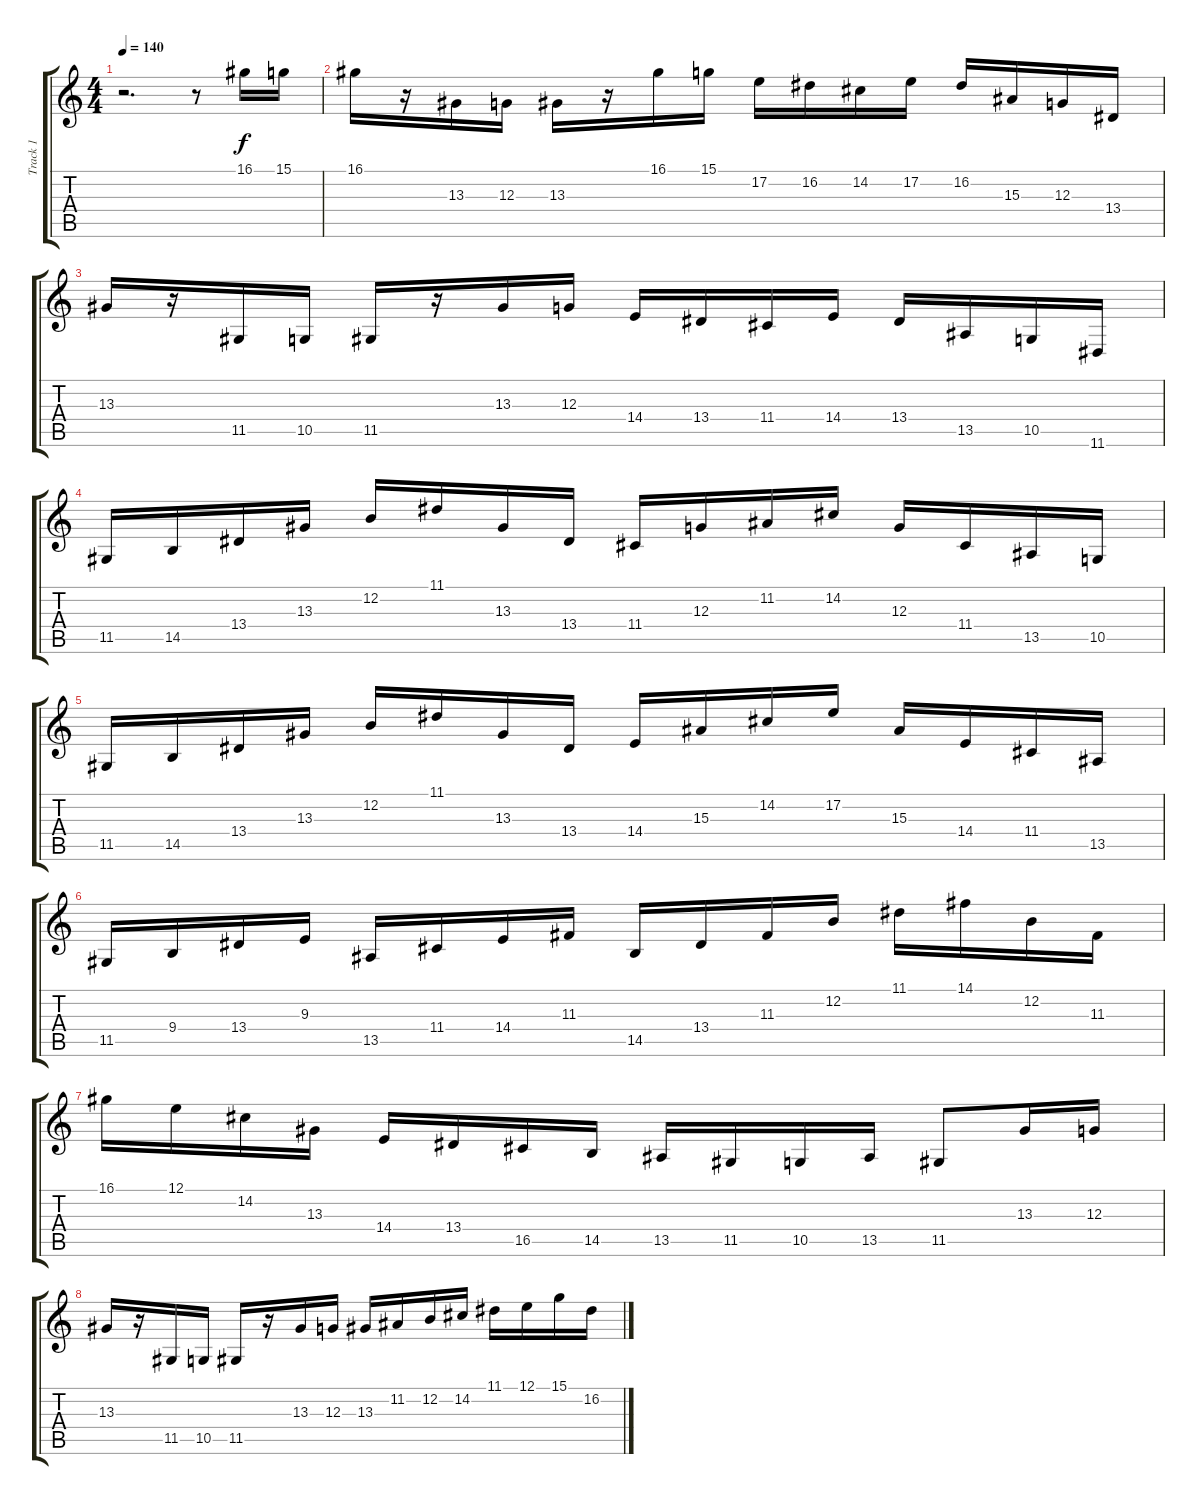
\track ("Track 1" "Track 1") {instrument brightacousticpiano}
\staff {score tabs}
\tuning (E4 B3 G3 D3 A2 E2) {hide}
\ts (4 4)
\tempo 140
\clef g2
\ks c
r.2{d dy f instrument brightacousticpiano} r.8 16.1.16 15.1.16 |
16.1.16 r.16 13.3.16 12.3.16 13.3.16 r.16 16.1.16 15.1.16 17.2.16 16.2.16 14.2.16 17.2.16 16.2.16 15.3.16 12.3.16 13.4.16 |
13.3.16 r.16 11.5.16 10.5.16 11.5.16 r.16 13.3.16 12.3.16 14.4.16 13.4.16 11.4.16 14.4.16 13.4.16 13.5.16 10.5.16 11.6.16 |
11.5.16 14.5.16 13.4.16 13.3.16 12.2.16 11.1.16 13.3.16 13.4.16 11.4.16 12.3.16 11.2.16 14.2.16 12.3.16 11.4.16 13.5.16 10.5.16 |
11.5.16 14.5.16 13.4.16 13.3.16 12.2.16 11.1.16 13.3.16 13.4.16 14.4.16 15.3.16 14.2.16 17.2.16 15.3.16 14.4.16 11.4.16 13.5.16 |
11.5.16 9.4.16 13.4.16 9.3.16 13.5.16 11.4.16 14.4.16 11.3.16 14.5.16 13.4.16 11.3.16 12.2.16 11.1.16 14.1.16 12.2.16 11.3.16 |
16.1.16 12.1.16 14.2.16 13.3.16 14.4.16 13.4.16 16.5.16 14.5.16 13.5.16 11.5.16 10.5.16 13.5.16 11.5.8 13.3.16 12.3.16 |
13.3.16 r.16 11.5.16 10.5.16 11.5.16 r.16 13.3.16 12.3.16 13.3.16 11.2.16 12.2.16 14.2.16 11.1.16 12.1.16 15.1.16 16.2.16
